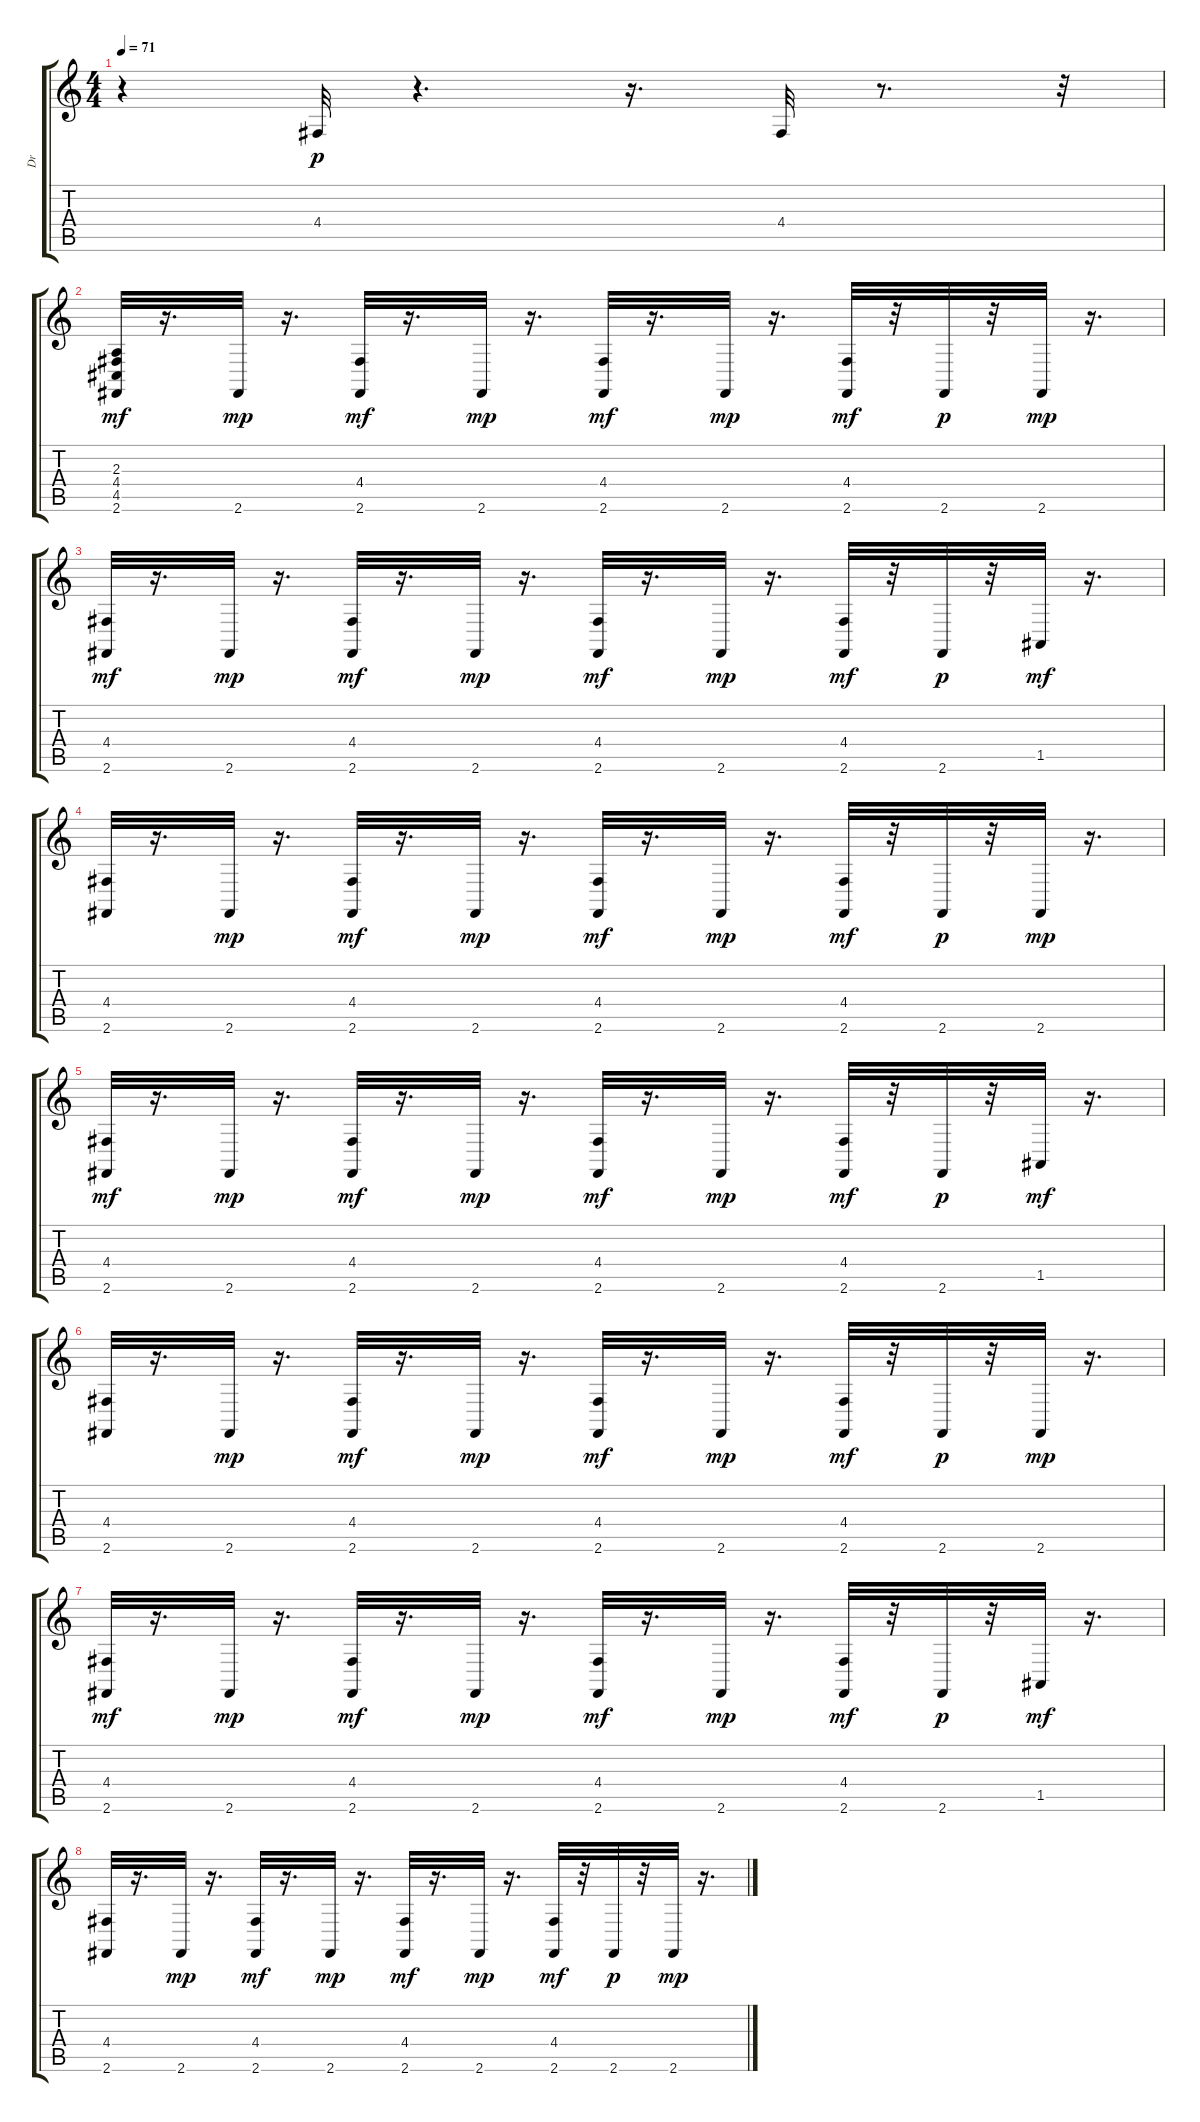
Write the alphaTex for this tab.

\track ("Dr" "Dr") {instrument acousticgrandpiano}
\staff {score tabs}
\tuning (E4 B3 G3 D3 A2 E2) {hide}
\ts (4 4)
\tempo 71
\clef g2
\ks c
r.4{dy p} 4.4.32 r.4{d} r.16{d} 4.4.32 r.8{d} r.32 |
(2.3 4.4 4.5 2.6).32{dy mf} r.16{d} 2.6.32{dy mp} r.16{d} (4.4 2.6).32{dy mf} r.16{d} 2.6.32{dy mp} r.16{d} (4.4 2.6).32{dy mf} r.16{d} 2.6.32{dy mp} r.16{d} (4.4 2.6).32{dy mf} r.32 2.6.32{dy p} r.32 2.6.32{dy mp} r.16{d} |
(4.4 2.6).32{dy mf} r.16{d} 2.6.32{dy mp} r.16{d} (4.4 2.6).32{dy mf} r.16{d} 2.6.32{dy mp} r.16{d} (4.4 2.6).32{dy mf} r.16{d} 2.6.32{dy mp} r.16{d} (4.4 2.6).32{dy mf} r.32 2.6.32{dy p} r.32 1.5.32{dy mf} r.16{d} |
(4.4 2.6).32 r.16{d} 2.6.32{dy mp} r.16{d} (4.4 2.6).32{dy mf} r.16{d} 2.6.32{dy mp} r.16{d} (4.4 2.6).32{dy mf} r.16{d} 2.6.32{dy mp} r.16{d} (4.4 2.6).32{dy mf} r.32 2.6.32{dy p} r.32 2.6.32{dy mp} r.16{d} |
(4.4 2.6).32{dy mf} r.16{d} 2.6.32{dy mp} r.16{d} (4.4 2.6).32{dy mf} r.16{d} 2.6.32{dy mp} r.16{d} (4.4 2.6).32{dy mf} r.16{d} 2.6.32{dy mp} r.16{d} (4.4 2.6).32{dy mf} r.32 2.6.32{dy p} r.32 1.5.32{dy mf} r.16{d} |
(4.4 2.6).32 r.16{d} 2.6.32{dy mp} r.16{d} (4.4 2.6).32{dy mf} r.16{d} 2.6.32{dy mp} r.16{d} (4.4 2.6).32{dy mf} r.16{d} 2.6.32{dy mp} r.16{d} (4.4 2.6).32{dy mf} r.32 2.6.32{dy p} r.32 2.6.32{dy mp} r.16{d} |
(4.4 2.6).32{dy mf} r.16{d} 2.6.32{dy mp} r.16{d} (4.4 2.6).32{dy mf} r.16{d} 2.6.32{dy mp} r.16{d} (4.4 2.6).32{dy mf} r.16{d} 2.6.32{dy mp} r.16{d} (4.4 2.6).32{dy mf} r.32 2.6.32{dy p} r.32 1.5.32{dy mf} r.16{d} |
(4.4 2.6).32 r.16{d} 2.6.32{dy mp} r.16{d} (4.4 2.6).32{dy mf} r.16{d} 2.6.32{dy mp} r.16{d} (4.4 2.6).32{dy mf} r.16{d} 2.6.32{dy mp} r.16{d} (4.4 2.6).32{dy mf} r.32 2.6.32{dy p} r.32 2.6.32{dy mp} r.16{d}
